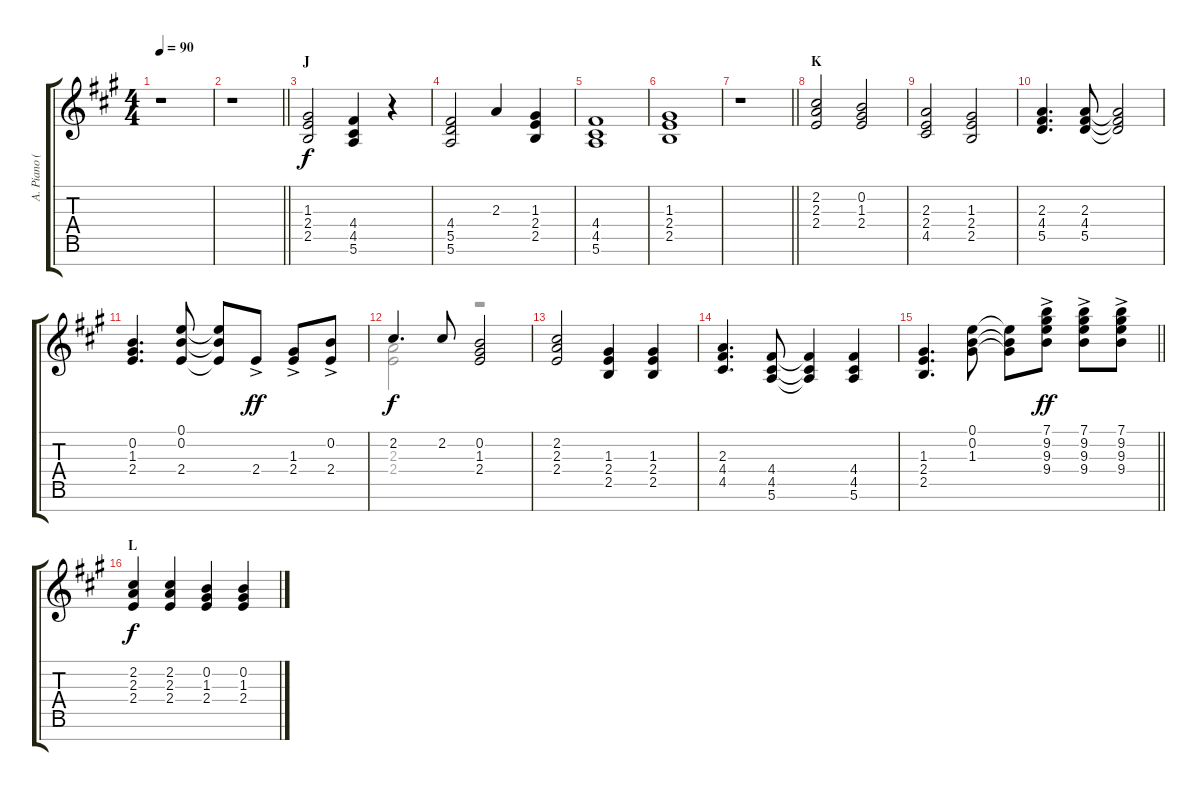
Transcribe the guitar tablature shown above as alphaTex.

\track ("A. Piano (Right Hand)" "A. Piano (") {instrument acousticgrandpiano}
\staff {score tabs}
\tuning (E5 B4 G4 D4 A3 E3 B2) {hide}
\voice
\ts (4 4)
\tempo 90
\clef g2
\ks a
r.1{dy f} |
\barLineRight lightlight
r.1 |
\section ("" "J")
(1.3 2.4 2.5).2 (4.4 4.5 5.6).4 r.4 |
(4.4 5.5 5.6).2 2.3.4 (1.3 2.4 2.5).4 |
(4.4 4.5 5.6).1 |
(1.3 2.4 2.5).1 |
\barLineRight lightlight
r.1 |
\section ("" "K")
(2.2 2.3 2.4).2 (0.2 1.3 2.4).2 |
(2.3 2.4 4.5).2 (1.3 2.4 2.5).2 |
(2.3 4.4 5.5).4{d} (2.3 4.4 5.5).8 (2.3{t} 4.4{t} 5.5{t}).2 |
(0.2 1.3 2.4).4{d} (0.1 0.2 2.4).8 (0.1{t} 0.2{t} 2.4{t}).8 2.4{ac}.8{dy ff} (1.3{ac} 2.4{ac}).8 (0.2{ac} 2.4{ac}).8 |
2.2.4{d dy f} 2.2.8 (0.2 1.3 2.4).2 |
(2.2 2.3 2.4).2 (1.3 2.4 2.5).4 (1.3 2.4 2.5).4 |
(2.3 4.4 4.5).4{d} (4.4 4.5 5.6).8 (4.4{t} 4.5{t} 5.6{t}).4 (4.4 4.5 5.6).4 |
\barLineRight lightlight
(1.3 2.4 2.5).4{d} (0.1 0.2 1.3).8 (0.1{t} 0.2{t} 1.3{t}).8 (7.1{ac} 9.2{ac} 9.3{ac} 9.4{ac}).8{dy ff} (7.1{ac} 9.2{ac} 9.3{ac} 9.4{ac}).8 (7.1{ac} 9.2{ac} 9.3{ac} 9.4{ac}).8 |
\section ("" "L")
(2.2 2.3 2.4).4{dy f} (2.2 2.3 2.4).4 (0.2 1.3 2.4).4 (0.2 1.3 2.4).4
\voice
\clef g2
\ottava regular
\simile none
\ks a
|
\barLineRight lightlight
|
|
|
|
|
\barLineRight lightlight
|
|
|
|
|
(2.3 2.4).2 r.2 |
|
|
\barLineRight lightlight
|
